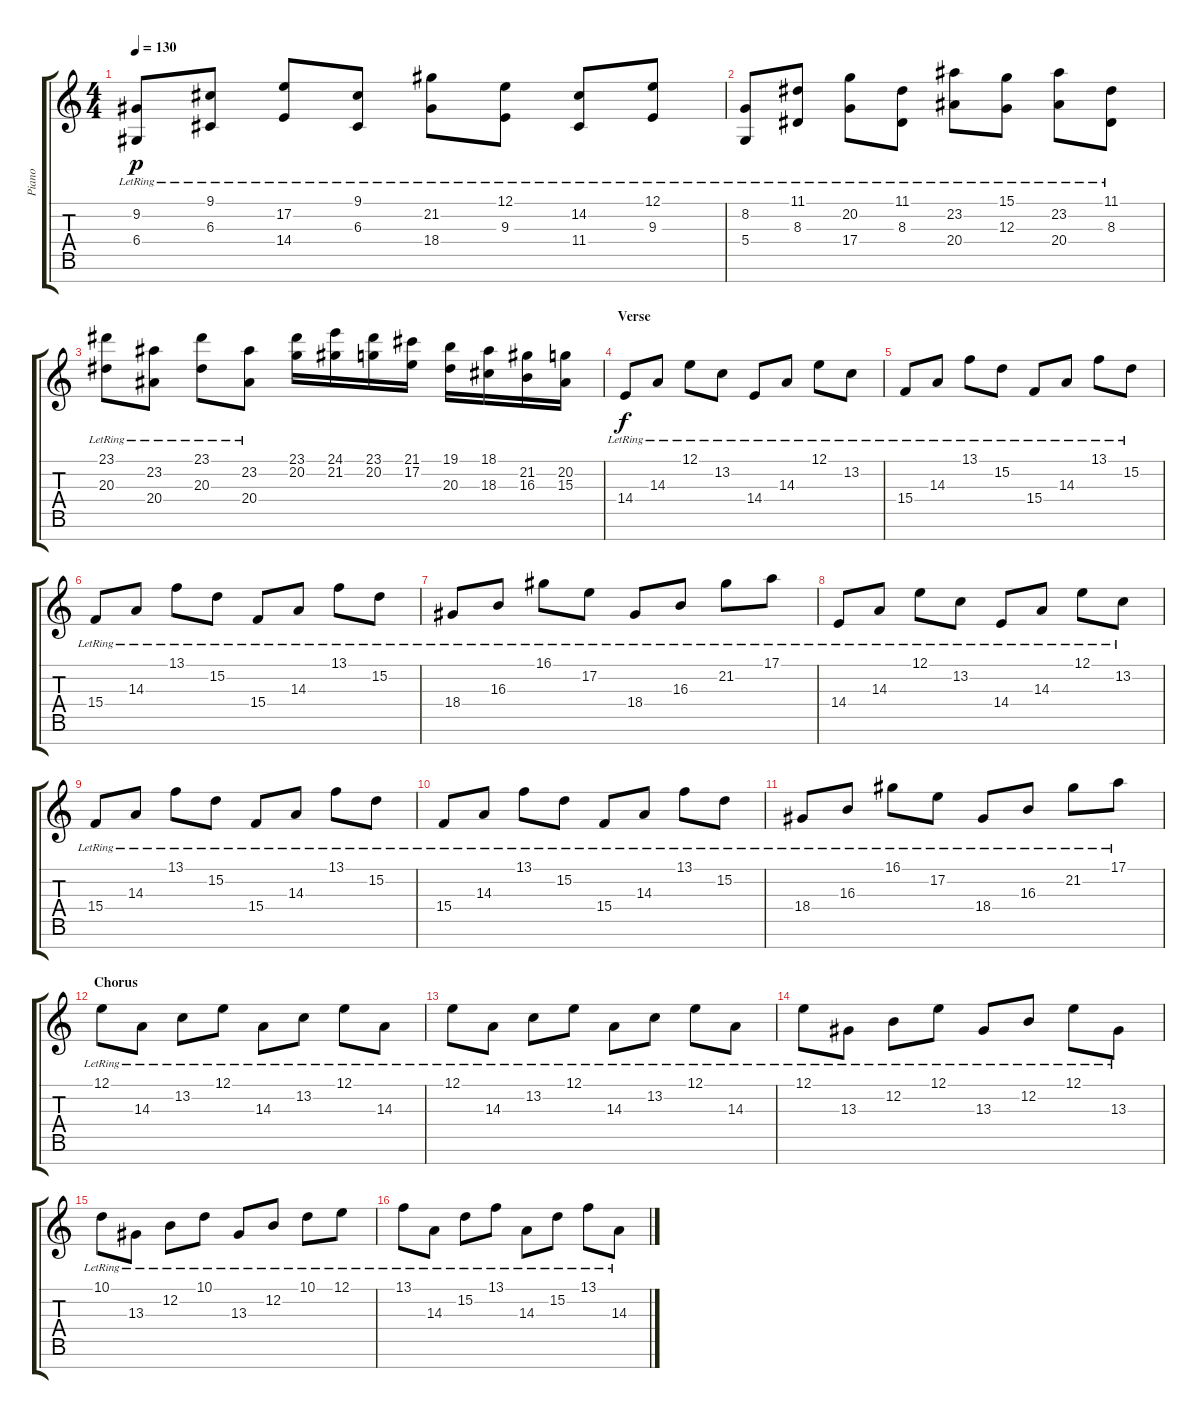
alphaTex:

\track ("Piano" "Piano") {instrument acousticgrandpiano}
\staff {score tabs}
\tuning (E4 B3 G3 D3 A2 E2 B1) {hide}
\ts (4 4)
\tempo 130
\clef g2
\ks c
(9.2{lr} 6.4{lr}).8{dy p} (9.1{lr} 6.3{lr}).8 (17.2{lr} 14.4{lr}).8 (9.1{lr} 6.3{lr}).8 (21.2{lr} 18.4{lr}).8 (12.1{lr} 9.3{lr}).8 (14.2{lr} 11.4{lr}).8 (12.1{lr} 9.3{lr}).8 |
(8.2{lr} 5.4{lr}).8 (11.1{lr} 8.3{lr}).8 (20.2{lr} 17.4{lr}).8 (11.1{lr} 8.3{lr}).8 (23.2{lr} 20.4{lr}).8 (15.1{lr} 12.3{lr}).8 (23.2{lr} 20.4{lr}).8 (11.1{lr} 8.3{lr}).8 |
(23.1{lr} 20.3{lr}).8 (23.2{lr} 20.4{lr}).8 (23.1{lr} 20.3{lr}).8 (23.2{lr} 20.4{lr}).8 (23.1 20.2).16 (24.1 21.2).16 (23.1 20.2).16 (21.1 17.2).16 (19.1 20.3).16 (18.1 18.3).16 (21.2 16.3).16 (20.2 15.3).16 |
\section ("" "Verse")
14.4{lr}.8{dy f} 14.3{lr}.8 12.1{lr}.8 13.2{lr}.8 14.4{lr}.8 14.3{lr}.8 12.1{lr}.8 13.2{lr}.8 |
15.4{lr}.8 14.3{lr}.8 13.1{lr}.8 15.2{lr}.8 15.4{lr}.8 14.3{lr}.8 13.1{lr}.8 15.2{lr}.8 |
15.4{lr}.8 14.3{lr}.8 13.1{lr}.8 15.2{lr}.8 15.4{lr}.8 14.3{lr}.8 13.1{lr}.8 15.2{lr}.8 |
18.4{lr}.8 16.3{lr}.8 16.1{lr}.8 17.2{lr}.8 18.4{lr}.8 16.3{lr}.8 21.2{lr}.8 17.1{lr}.8 |
14.4{lr}.8 14.3{lr}.8 12.1{lr}.8 13.2{lr}.8 14.4{lr}.8 14.3{lr}.8 12.1{lr}.8 13.2{lr}.8 |
15.4{lr}.8 14.3{lr}.8 13.1{lr}.8 15.2{lr}.8 15.4{lr}.8 14.3{lr}.8 13.1{lr}.8 15.2{lr}.8 |
15.4{lr}.8 14.3{lr}.8 13.1{lr}.8 15.2{lr}.8 15.4{lr}.8 14.3{lr}.8 13.1{lr}.8 15.2{lr}.8 |
18.4{lr}.8 16.3{lr}.8 16.1{lr}.8 17.2{lr}.8 18.4{lr}.8 16.3{lr}.8 21.2{lr}.8 17.1{lr}.8 |
\section ("" "Chorus ")
12.1{lr}.8 14.3{lr}.8 13.2{lr}.8 12.1{lr}.8 14.3{lr}.8 13.2{lr}.8 12.1{lr}.8 14.3{lr}.8 |
12.1{lr}.8 14.3{lr}.8 13.2{lr}.8 12.1{lr}.8 14.3{lr}.8 13.2{lr}.8 12.1{lr}.8 14.3{lr}.8 |
12.1{lr}.8 13.3{lr}.8 12.2{lr}.8 12.1{lr}.8 13.3{lr}.8 12.2{lr}.8 12.1{lr}.8 13.3{lr}.8 |
10.1{lr}.8 13.3{lr}.8 12.2{lr}.8 10.1{lr}.8 13.3{lr}.8 12.2{lr}.8 10.1{lr}.8 12.1{lr}.8 |
13.1{lr}.8 14.3{lr}.8 15.2{lr}.8 13.1{lr}.8 14.3{lr}.8 15.2{lr}.8 13.1{lr}.8 14.3{lr}.8
